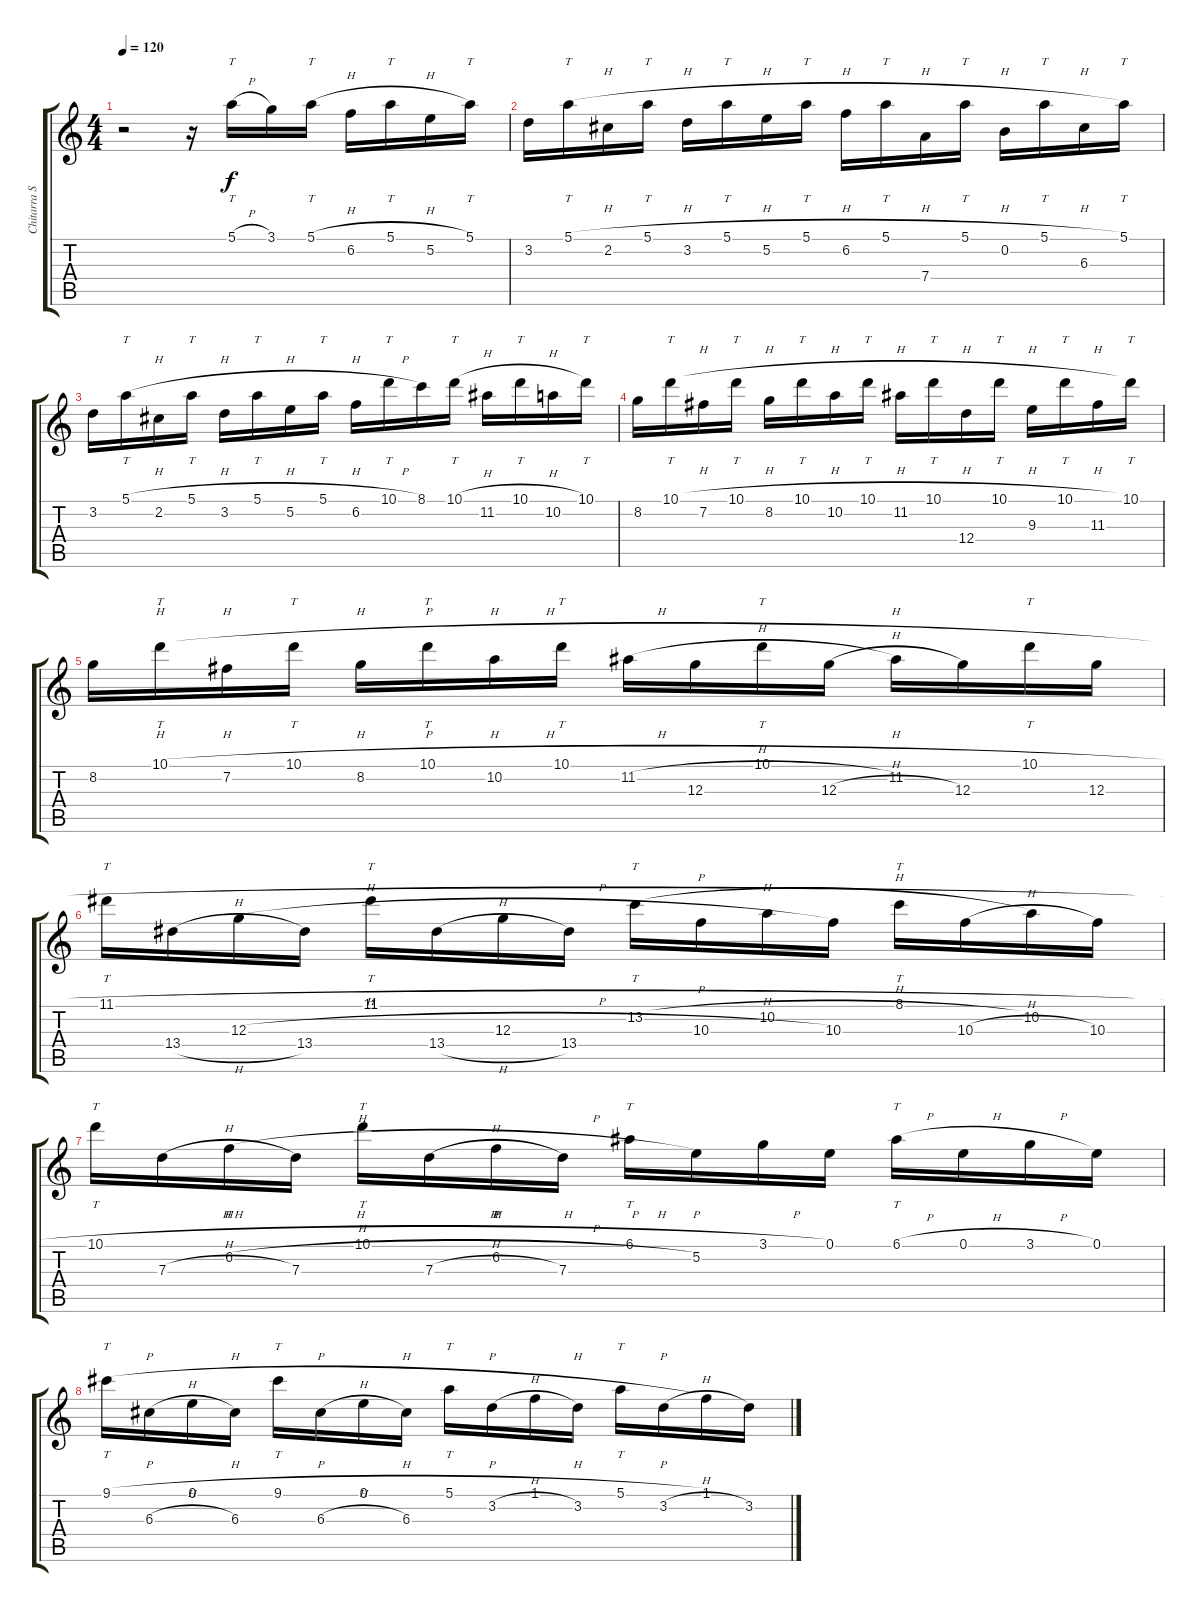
\track ("Chitarra Solista" "Chitarra S") {instrument overdrivenguitar}
\staff {score tabs}
\tuning (E4 B3 G3 D3 A2 E2) {hide}
\ts (4 4)
\tempo 120
\clef g2
\ks c
r.2{dy f instrument overdrivenguitar} r.16 5.1{h}.16{tt} 3.1.16 5.1{h}.16{tt} 6.2.16 5.1{h}.16{tt} 5.2.16 5.1.16{tt} |
3.2.16 5.1{h}.16{tt} 2.2.16 5.1{h}.16{tt} 3.2.16 5.1{h}.16{tt} 5.2.16 5.1{h}.16{tt} 6.2.16 5.1{h}.16{tt} 7.4.16 5.1{h}.16{tt} 0.2.16 5.1{h}.16{tt} 6.3.16 5.1.16{tt} |
3.2.16 5.1{h}.16{tt} 2.2.16 5.1{h}.16{tt} 3.2.16 5.1{h}.16{tt} 5.2.16 5.1{h}.16{tt} 6.2.16 10.1{h}.16{tt} 8.1.16 10.1{h}.16{tt} 11.2.16 10.1{h}.16{tt} 10.2.16 10.1.16{tt} |
8.2.16 10.1{h}.16{tt} 7.2.16 10.1{h}.16{tt} 8.2.16 10.1{h}.16{tt} 10.2.16 10.1{h}.16{tt} 11.2.16 10.1{h}.16{tt} 12.4.16 10.1{h}.16{tt} 9.3.16 10.1{h}.16{tt} 11.3.16 10.1.16{tt} |
8.2.16 10.1{h}.16{tt} 7.2.16 10.1{h}.16{tt} 8.2.16 10.1{h}.16{tt} 10.2.16 10.1{h}.16{tt} 11.2{h}.16 12.3.16 10.1{h}.16{tt} 12.3{h}.16 11.2.16 12.3.16 10.1{h}.16{tt} 12.3.16 |
11.1{h}.16{tt} 13.4{h}.16 12.3{h}.16 13.4.16 11.1{h}.16{tt} 13.4{h}.16 12.3{h}.16 13.4.16 13.2{h}.16{tt} 10.3{h}.16 10.2{h}.16 10.3.16 8.1{h}.16{tt} 10.3{h}.16 10.2.16 10.3.16 |
10.1{h}.16{tt} 7.3{h}.16 6.2{h}.16 7.3.16 10.1{h}.16{tt} 7.3{h}.16 6.2{h}.16 7.3.16 6.1{h}.16{tt} 5.2.16 3.1{h}.16 0.1.16 6.1{h}.16{tt} 0.1{h}.16 3.1{h}.16 0.1.16 |
9.1{h}.16{tt} 6.3{h}.16 0.1{h}.16 6.3.16 9.1{h}.16{tt} 6.3{h}.16 0.1{h}.16 6.3.16 5.1{h}.16{tt} 3.2{h}.16 1.1{h}.16 3.2.16 5.1{h}.16{tt} 3.2{h}.16 1.1{h}.16 3.2.16
